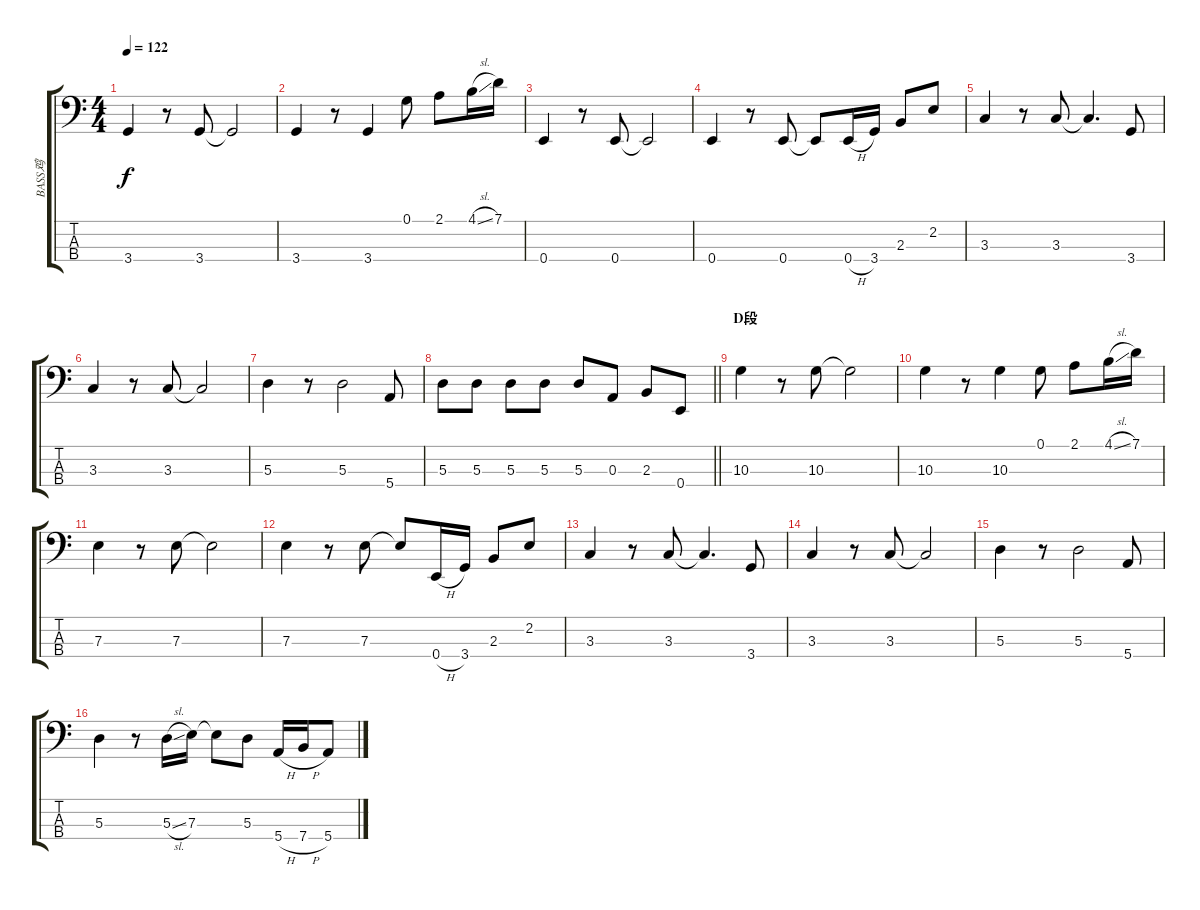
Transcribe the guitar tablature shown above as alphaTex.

\track ("BASS鸡" "BASS鸡") {instrument electricbassfinger}
\staff {score tabs}
\tuning (G2 D2 A1 E1) {hide}
\ts (4 4)
\tempo 122
\clef f4
\ks c
3.4.4{dy f} r.8 3.4.8 3.4{t}.2 |
3.4.4 r.8 3.4.4 0.1.8 2.1.8 4.1{sl}.16 7.1.16 |
0.4.4 r.8 0.4.8 0.4{t}.2 |
0.4.4 r.8 0.4.8 0.4{t}.8 0.4{h}.16 3.4.16 2.3.8 2.2.8 |
3.3.4 r.8 3.3.8 3.3{t}.4{d} 3.4.8 |
3.3.4 r.8 3.3.8 3.3{t}.2 |
5.3.4 r.8 5.3.2 5.4.8 |
\barLineRight lightlight
5.3.8 5.3.8 5.3.8 5.3.8 5.3.8 0.3.8 2.3.8 0.4.8 |
\section ("" "D段")
10.3.4 r.8 10.3.8 10.3{t}.2 |
10.3.4 r.8 10.3.4 0.1.8 2.1.8 4.1{sl}.16 7.1.16 |
7.3.4 r.8 7.3.8 7.3{t}.2 |
7.3.4 r.8 7.3.8 7.3{t}.8 0.4{h}.16 3.4.16 2.3.8 2.2.8 |
3.3.4 r.8 3.3.8 3.3{t}.4{d} 3.4.8 |
3.3.4 r.8 3.3.8 3.3{t}.2 |
5.3.4 r.8 5.3.2 5.4.8 |
5.3.4 r.8 5.3{sl}.16 7.3.16 7.3{t}.8 5.3.8 5.4{h}.16 7.4{h}.16 5.4.8
